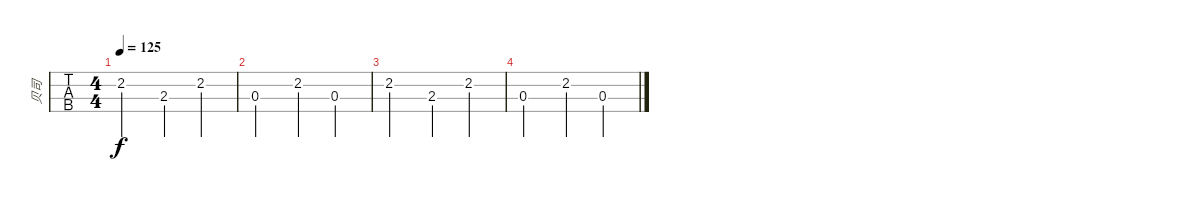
\track ("贝司" "贝司") {instrument electricbassfinger}
\staff {tabs}
\tuning (G2 D2 A1 E1) {hide}
\ts (4 4)
\tempo 125
\clef f4
\ks e
2.2.2{dy f} 2.3.4 2.2.4 |
0.3.2 2.2.4 0.3.4 |
2.2.2 2.3.4 2.2.4 |
0.3.2 2.2.4 0.3.4
